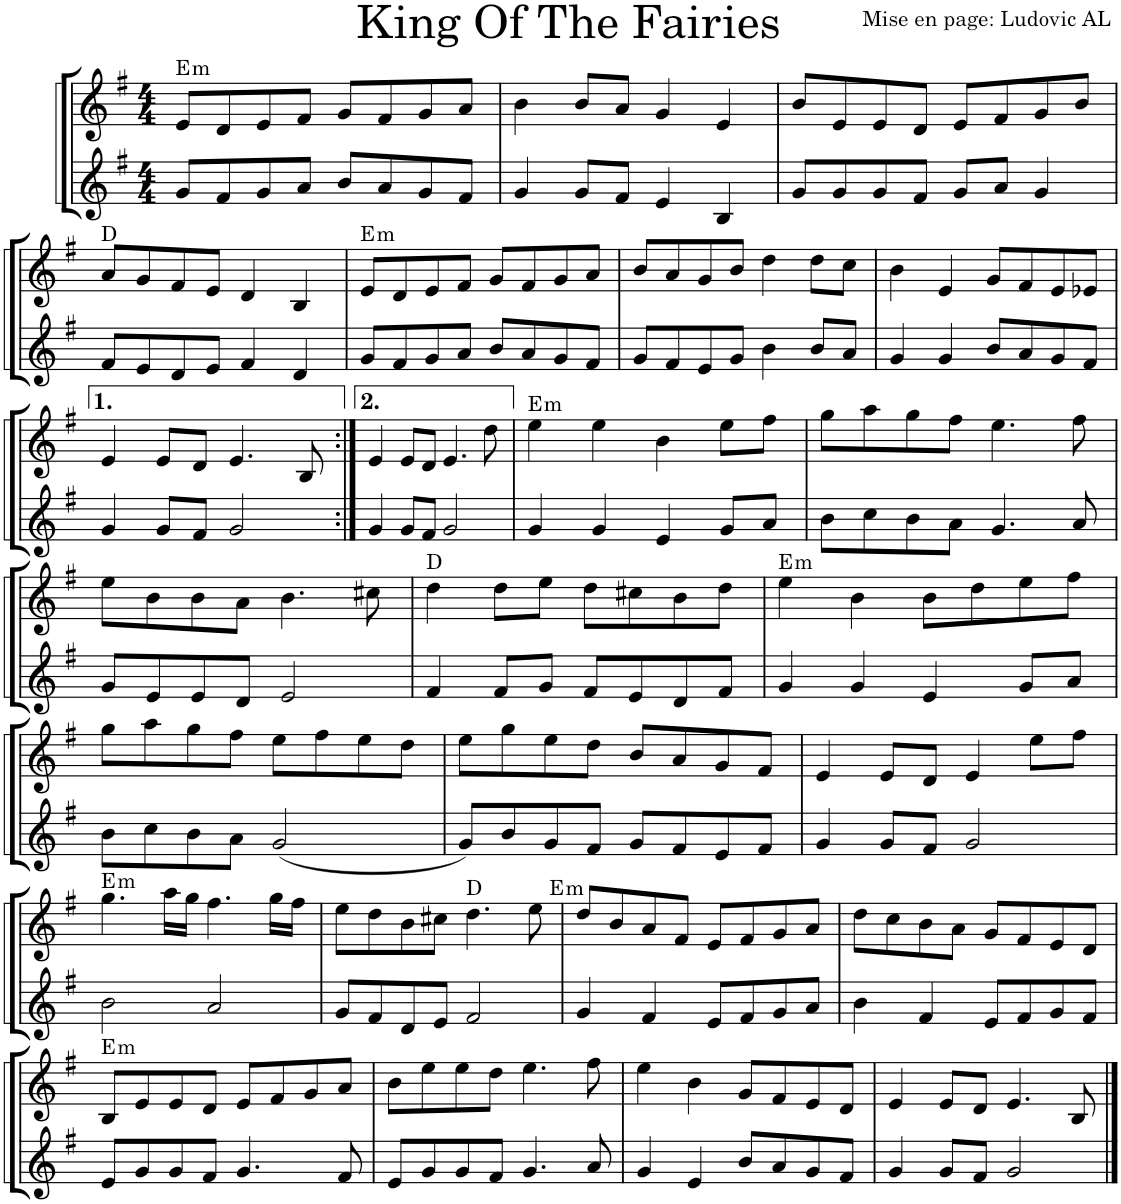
**kern	**kern	**harte
*part2	*part1	*part1
*staff2	*staff1	*
*I"Violon 2	*I"Violon	*
*I'Vln	*I'Vln	*
*clefG2	*clefG2	*
*k[f#]	*k[f#]	*
*M4/4	*M4/4	*
=1	=1	=1
!	!	!LO:H:kt=m
8g/L	8e/L	E:min
8f#/	8d/	.
8g/	8e/	.
8a/J	8f#/J	.
8b/L	8g/L	.
8a/	8f#/	.
8g/	8g/	.
8f#/J	8a/J	.
=2	=2	=2
4g/	4b\	.
8g/L	8b/L	.
8f#/J	8a/J	.
4e/	4g/	.
4B/	4e/	.
=3	=3	=3
8g/L	8b/L	.
8g/	8e/	.
8g/	8e/	.
8f#/J	8d/J	.
8g/L	8e/L	.
8a/J	8f#/	.
4g/	8g/	.
.	8b/J	.
!!LO:LB:g=z
=4	=4	=4
8f#/L	8a/L	D:maj
8e/	8g/	.
8d/	8f#/	.
8e/J	8e/J	.
4f#/	4d/	.
4d/	4B/	.
=5	=5	=5
!	!	!LO:H:kt=m
8g/L	8e/L	E:min
8f#/	8d/	.
8g/	8e/	.
8a/J	8f#/J	.
8b/L	8g/L	.
8a/	8f#/	.
8g/	8g/	.
8f#/J	8a/J	.
=6	=6	=6
8g/L	8b/L	.
8f#/	8a/	.
8e/	8g/	.
8g/J	8b/J	.
4b\	4dd\	.
8b/L	8dd\L	.
8a/J	8cc\J	.
=7	=7	=7
4g/	4b\	.
4g/	4e/	.
8b/L	8g/L	.
8a/	8f#/	.
8g/	8e/	.
8f#/J	8e-X/J	.
!!LO:LB:g=z
=8	=8	=8
4g/	4e/	.
8g/L	8e/L	.
8f#/J	8d/J	.
2g/	4.e/	.
.	8B/	.
=9:|!	=9:|!	=9:|!
4g/	4e/	.
8g/L	8e/L	.
8f#/J	8d/J	.
2g/	4.e/	.
.	8dd\	.
=10	=10	=10
!	!	!LO:H:kt=m
4g/	4ee\	E:min
4g/	4ee\	.
4e/	4b\	.
8g/L	8ee\L	.
8a/J	8ff#\J	.
=11	=11	=11
8b\L	8gg\L	.
8cc\	8aa\	.
8b\	8gg\	.
8a\J	8ff#\J	.
4.g/	4.ee\	.
8a/	8ff#\	.
!!LO:LB:g=z
=12	=12	=12
8g/L	8ee\L	.
8e/	8b\	.
8e/	8b\	.
8d/J	8a\J	.
2e/	4.b\	.
.	8cc#X\	.
=13	=13	=13
4f#/	4dd\	D:maj
8f#/L	8dd\L	.
8g/J	8ee\J	.
8f#/L	8dd\L	.
8e/	8cc#X\	.
8d/	8b\	.
8f#/J	8dd\J	.
=14	=14	=14
!	!	!LO:H:kt=m
4g/	4ee\	E:min
4g/	4b\	.
4e/	8b\L	.
.	8dd\	.
8g/L	8ee\	.
8a/J	8ff#\J	.
!!LO:LB:g=z
=15	=15	=15
8b\L	8gg\L	.
8cc\	8aa\	.
8b\	8gg\	.
8a\J	8ff#\J	.
(2g/	8ee\L	.
.	8ff#\	.
.	8ee\	.
.	8dd\J	.
=16	=16	=16
8g/L)	8ee\L	.
8b/	8gg\	.
8g/	8ee\	.
8f#/J	8dd\J	.
8g/L	8b/L	.
8f#/	8a/	.
8e/	8g/	.
8f#/J	8f#/J	.
=17	=17	=17
4g/	4e/	.
8g/L	8e/L	.
8f#/J	8d/J	.
2g/	4e/	.
.	8ee\L	.
.	8ff#\J	.
!!LO:LB:g=z
=18	=18	=18
!	!	!LO:H:kt=m
2b\	4.gg\	E:min
.	16aa\LL	.
.	16gg\JJ	.
2a/	4.ff#\	.
.	16gg\LL	.
.	16ff#\JJ	.
=19	=19	=19
8g/L	8ee\L	.
8f#/	8dd\	.
8d/	8b\	.
8e/J	8cc#X\J	.
2f#/	4.dd\	D:maj
.	8ee\	.
=20	=20	=20
!	!	!LO:H:kt=m
4g/	8dd/L	E:min
.	8b/	.
4f#/	8a/	.
.	8f#/J	.
8e/L	8e/L	.
8f#/	8f#/	.
8g/	8g/	.
8a/J	8a/J	.
=21	=21	=21
4b\	8dd\L	.
.	8cc\	.
4f#/	8b\	.
.	8a\J	.
8e/L	8g/L	.
8f#/	8f#/	.
8g/	8e/	.
8f#/J	8d/J	.
!!LO:LB:g=z
=22	=22	=22
!	!	!LO:H:kt=m
8e/L	8B/L	E:min
8g/	8e/	.
8g/	8e/	.
8f#/J	8d/J	.
4.g/	8e/L	.
.	8f#/	.
.	8g/	.
8f#/	8a/J	.
=23	=23	=23
8e/L	8b\L	.
8g/	8ee\	.
8g/	8ee\	.
8f#/J	8dd\J	.
4.g/	4.ee\	.
8a/	8ff#\	.
=24	=24	=24
4g/	4ee\	.
4e/	4b\	.
8b/L	8g/L	.
8a/	8f#/	.
8g/	8e/	.
8f#/J	8d/J	.
=25	=25	=25
4g/	4e/	.
8g/L	8e/L	.
8f#/J	8d/J	.
2g/	4.e/	.
.	8B/	.
==	==	==
*-	*-	*-
